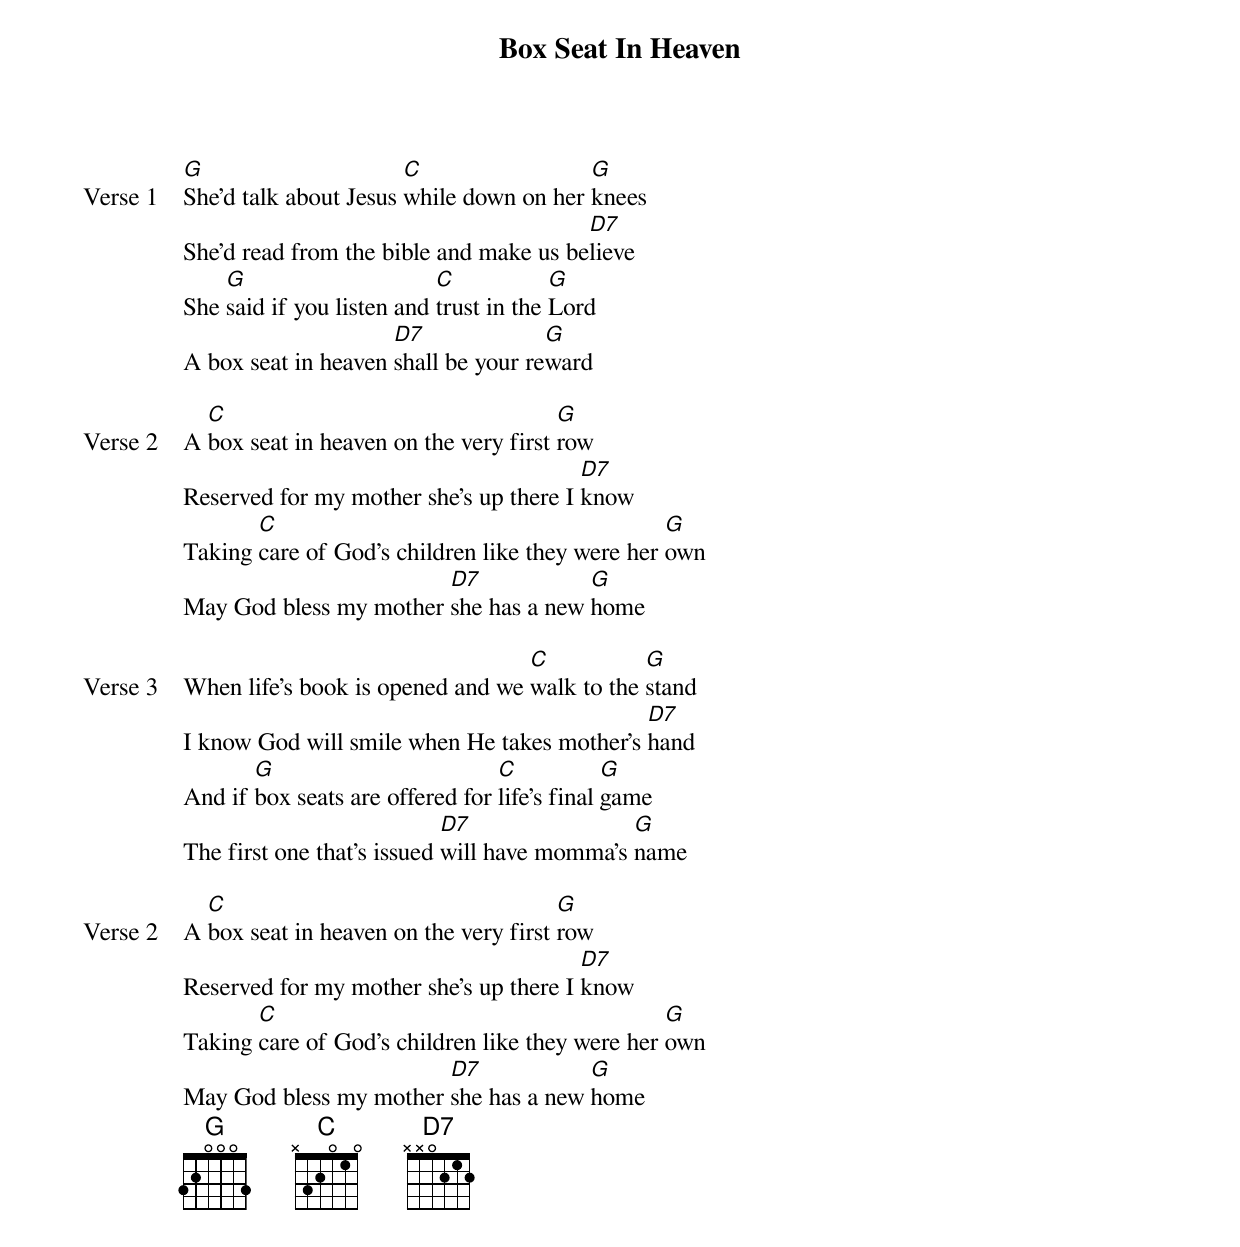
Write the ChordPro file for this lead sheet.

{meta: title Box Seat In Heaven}
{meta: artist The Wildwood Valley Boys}
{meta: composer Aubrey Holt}

{start_of_verse: Verse 1}
[G]She'd talk about Jesus [C]while down on her [G]knees
She'd read from the bible and make us be[D7]lieve
She [G]said if you listen and [C]trust in the [G]Lord
A box seat in heaven [D7]shall be your re[G]ward
{end_of_verse}

{start_of_verse: Verse 2}
A [C]box seat in heaven on the very first [G]row
Reserved for my mother she's up there I [D7]know
Taking [C]care of God's children like they were her [G]own
May God bless my mother [D7]she has a new [G]home
{end_of_verse}

{start_of_verse: Verse 3}
When life's book is opened and we [C]walk to the [G]stand
I know God will smile when He takes mother's [D7]hand
And if [G]box seats are offered for [C]life's final [G]game
The first one that's issued [D7]will have momma's [G]name
{end_of_verse}

{start_of_verse: Verse 2}
A [C]box seat in heaven on the very first [G]row
Reserved for my mother she's up there I [D7]know
Taking [C]care of God's children like they were her [G]own
May God bless my mother [D7]she has a new [G]home
{end_of_verse}
